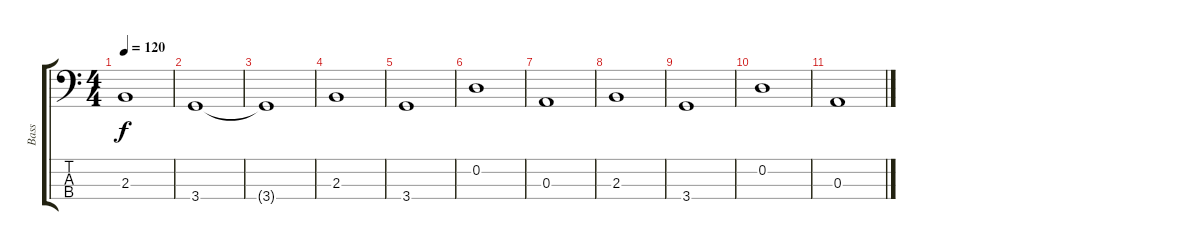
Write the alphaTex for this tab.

\track ("Bass" "Bass") {instrument electricbassfinger}
\staff {score tabs}
\tuning (G2 D2 A1 E1) {hide}
\ts (4 4)
\tempo 120
\clef f4
\ks c
2.3{t}.1{dy f} |
3.4.1 |
3.4{t}.1 |
2.3.1 |
3.4.1 |
0.2.1 |
0.3.1 |
2.3.1 |
3.4.1 |
0.2.1 |
0.3.1
